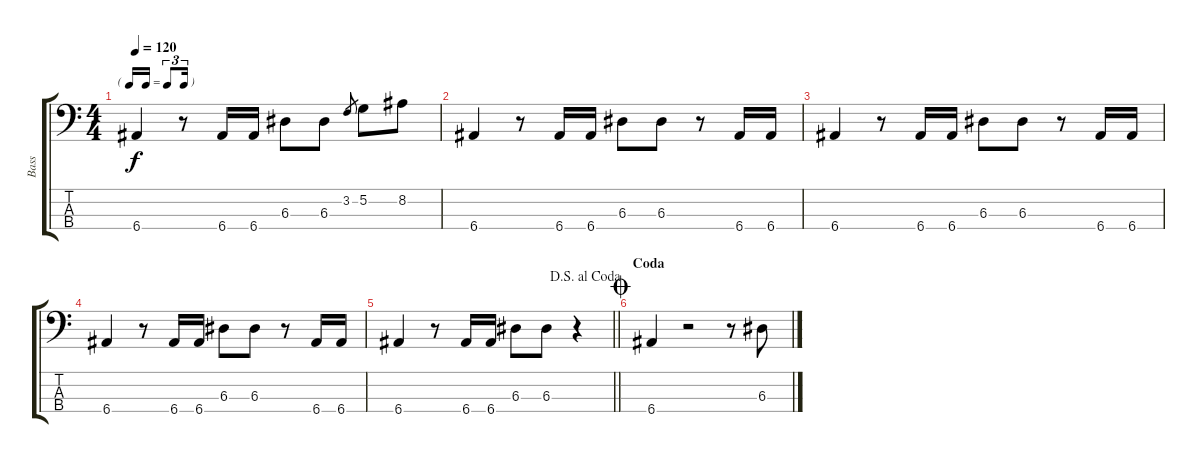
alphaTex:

\track ("Bass" "Bass") {instrument electricbassfinger}
\staff {score tabs}
\tuning (G2 D2 A1 E1) {hide}
\ts (4 4)
\tf triplet16th
\tempo 120
\clef f4
\ks c
6.4.4{dy f} r.8 6.4.16 6.4.16 6.3.8 6.3.8 3.2.8{gr} 5.2.8 8.2.8 |
6.4.4 r.8 6.4.16 6.4.16 6.3.8 6.3.8 r.8 6.4.16 6.4.16 |
6.4.4 r.8 6.4.16 6.4.16 6.3.8 6.3.8 r.8 6.4.16 6.4.16 |
6.4.4 r.8 6.4.16 6.4.16 6.3.8 6.3.8 r.8 6.4.16 6.4.16 |
\jump dalsegnoalcoda
\barLineRight lightlight
6.4.4 r.8 6.4.16 6.4.16 6.3.8 6.3.8 r.4 |
\section ("" "Coda")
\jump coda
6.4.4 r.2 r.8 6.3.8
